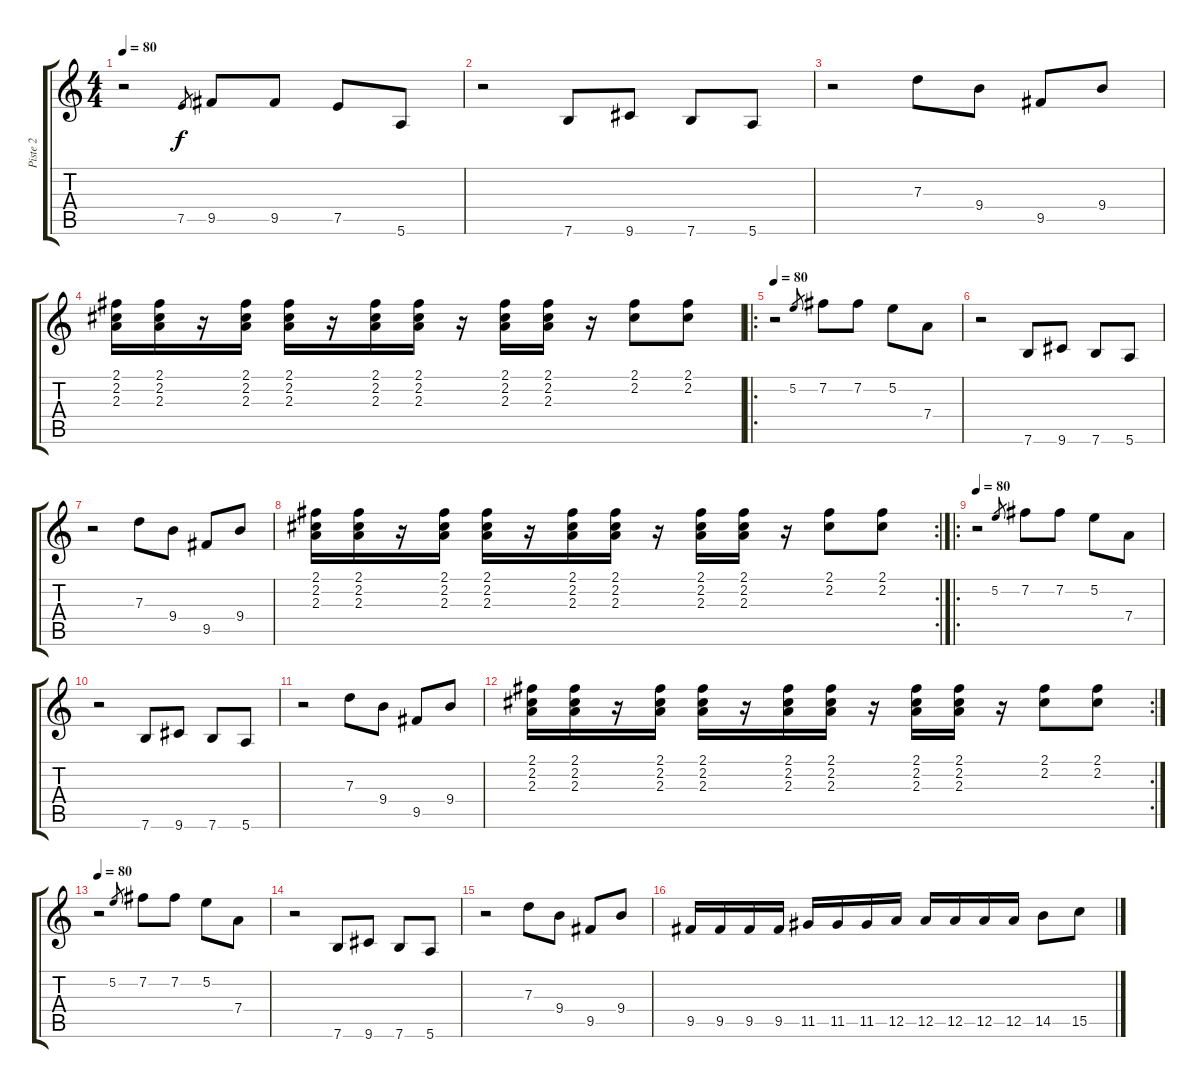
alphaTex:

\track ("Piste 2" "Piste 2") {instrument electricguitarclean}
\staff {score tabs}
\tuning (E4 B3 G3 D3 A2 E2) {hide}
\ts (4 4)
\tempo 80
\clef g2
\ks c
r.2{dy f} 7.5.8{gr} 9.5.8 9.5.8 7.5.8 5.6.8 |
r.2 7.6.8 9.6.8 7.6.8 5.6.8 |
r.2 7.3.8 9.4.8 9.5.8 9.4.8 |
(2.1 2.2 2.3).16 (2.1 2.2 2.3).16 r.16 (2.1 2.2 2.3).16 (2.1 2.2 2.3).16 r.16 (2.1 2.2 2.3).16 (2.1 2.2 2.3).16 r.16 (2.1 2.2 2.3).16 (2.1 2.2 2.3).16 r.16 (2.1 2.2).8 (2.1 2.2).8 |
\ro
\tempo 80
r.2 5.2.8{gr} 7.2.8 7.2.8 5.2.8 7.4.8 |
r.2 7.6.8 9.6.8 7.6.8 5.6.8 |
r.2 7.3.8 9.4.8 9.5.8 9.4.8 |
\rc 2
(2.1 2.2 2.3).16 (2.1 2.2 2.3).16 r.16 (2.1 2.2 2.3).16 (2.1 2.2 2.3).16 r.16 (2.1 2.2 2.3).16 (2.1 2.2 2.3).16 r.16 (2.1 2.2 2.3).16 (2.1 2.2 2.3).16 r.16 (2.1 2.2).8 (2.1 2.2).8 |
\ro
\tempo 80
r.2 5.2.8{gr} 7.2.8 7.2.8 5.2.8 7.4.8 |
r.2 7.6.8 9.6.8 7.6.8 5.6.8 |
r.2 7.3.8 9.4.8 9.5.8 9.4.8 |
\rc 2
(2.1 2.2 2.3).16 (2.1 2.2 2.3).16 r.16 (2.1 2.2 2.3).16 (2.1 2.2 2.3).16 r.16 (2.1 2.2 2.3).16 (2.1 2.2 2.3).16 r.16 (2.1 2.2 2.3).16 (2.1 2.2 2.3).16 r.16 (2.1 2.2).8 (2.1 2.2).8 |
\tempo 80
r.2 5.2.8{gr} 7.2.8 7.2.8 5.2.8 7.4.8 |
r.2 7.6.8 9.6.8 7.6.8 5.6.8 |
r.2 7.3.8 9.4.8 9.5.8 9.4.8 |
9.5.16 9.5.16 9.5.16 9.5.16 11.5.16 11.5.16 11.5.16 12.5.16 12.5.16 12.5.16 12.5.16 12.5.16 14.5.8 15.5.8
